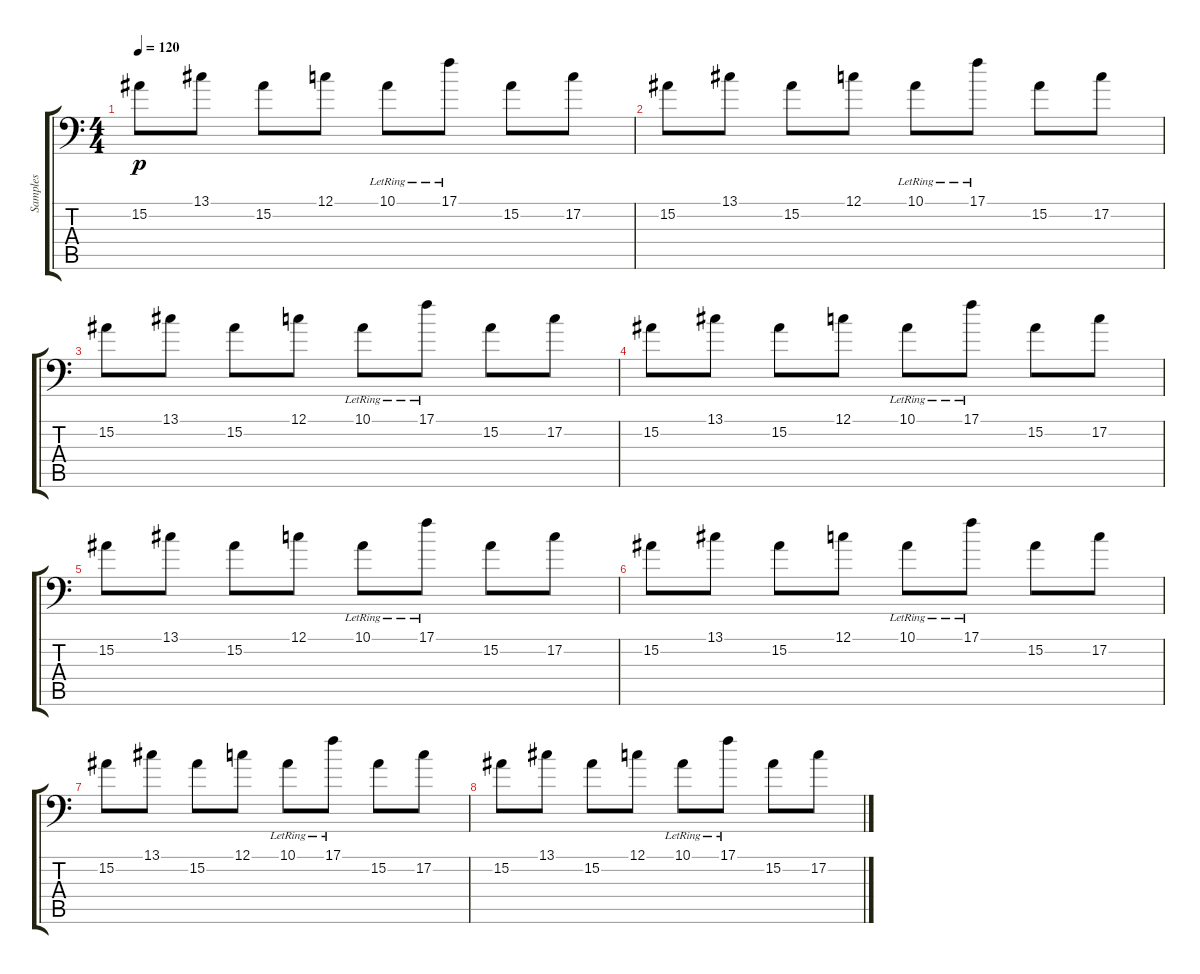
\track ("Samples" "Samples") {instrument stringensemble1}
\staff {score tabs}
\tuning (C4 G3 Eb3 Bb2 F2 Bb1) {hide}
\ts (4 4)
\tempo 120
\clef f4
\ks c
15.2.8{dy p balance 8 instrument marimba} 13.1.8{instrument marimba} 15.2.8{instrument marimba} 12.1.8{instrument marimba} 10.1{lr}.8{instrument marimba} 17.1{lr}.8{instrument marimba} 15.2.8{instrument marimba} 17.2.8{instrument marimba} |
15.2.8{balance 8 instrument marimba} 13.1.8{instrument marimba} 15.2.8{instrument marimba} 12.1.8{instrument marimba} 10.1{lr}.8{instrument marimba} 17.1{lr}.8{instrument marimba} 15.2.8{instrument marimba} 17.2.8{instrument marimba} |
15.2.8{balance 8 instrument marimba} 13.1.8{instrument marimba} 15.2.8{instrument marimba} 12.1.8{instrument marimba} 10.1{lr}.8{instrument marimba} 17.1{lr}.8{instrument marimba} 15.2.8{instrument marimba} 17.2.8{instrument marimba} |
15.2.8{balance 8 instrument marimba} 13.1.8{instrument marimba} 15.2.8{instrument marimba} 12.1.8{instrument marimba} 10.1{lr}.8{instrument marimba} 17.1{lr}.8{instrument marimba} 15.2.8{instrument marimba} 17.2.8{instrument marimba} |
15.2.8{balance 8 instrument marimba} 13.1.8{instrument marimba} 15.2.8{instrument marimba} 12.1.8{instrument marimba} 10.1{lr}.8{instrument marimba} 17.1{lr}.8{instrument marimba} 15.2.8{instrument marimba} 17.2.8{instrument marimba} |
15.2.8{balance 8 instrument marimba} 13.1.8{instrument marimba} 15.2.8{instrument marimba} 12.1.8{instrument marimba} 10.1{lr}.8{instrument marimba} 17.1{lr}.8{instrument marimba} 15.2.8{instrument marimba} 17.2.8{instrument marimba} |
15.2.8{balance 8 instrument marimba} 13.1.8{instrument marimba} 15.2.8{instrument marimba} 12.1.8{instrument marimba} 10.1{lr}.8{instrument marimba} 17.1{lr}.8{instrument marimba} 15.2.8{instrument marimba} 17.2.8{instrument marimba} |
15.2.8{balance 8 instrument marimba} 13.1.8{instrument marimba} 15.2.8{instrument marimba} 12.1.8{instrument marimba} 10.1{lr}.8{instrument marimba} 17.1{lr}.8{instrument marimba} 15.2.8{instrument marimba} 17.2.8{instrument marimba}
